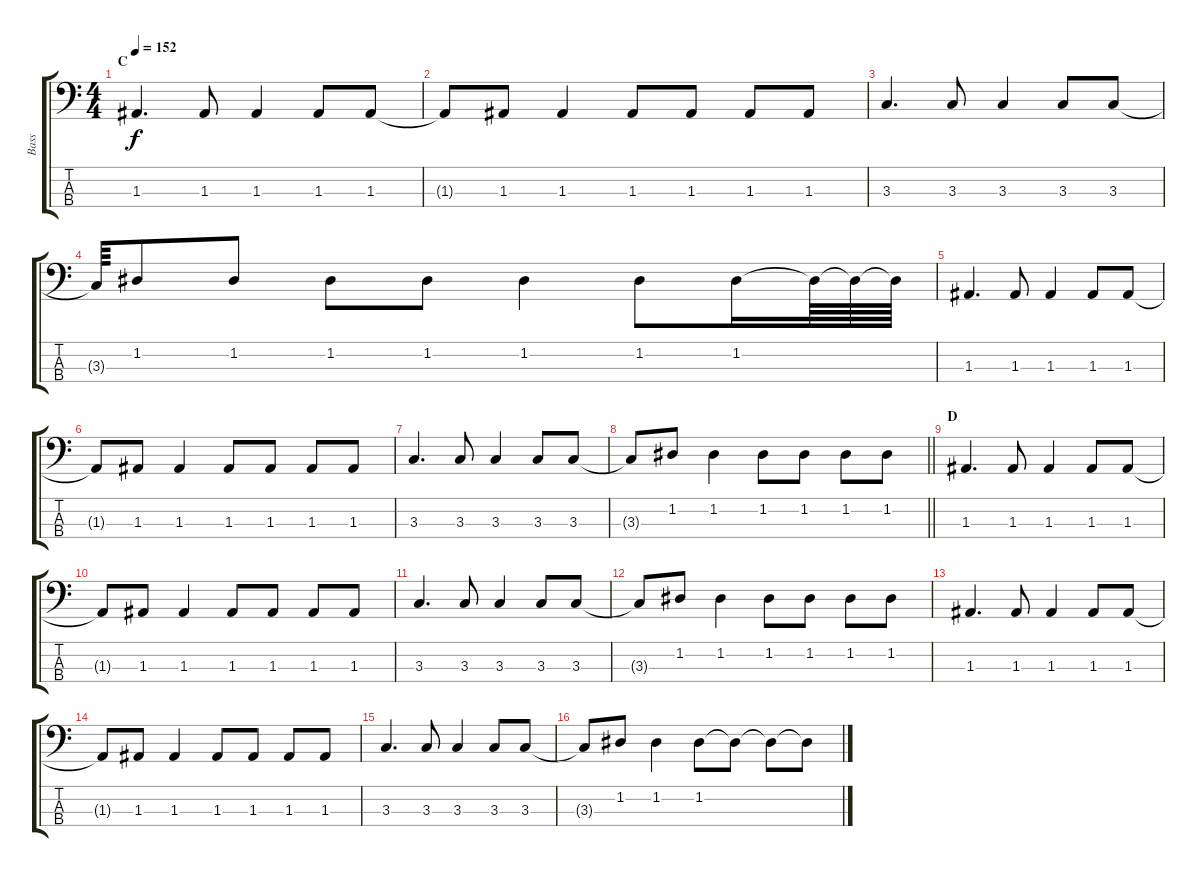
\track ("Bass" "Bass") {instrument electricbasspick}
\staff {score tabs}
\tuning (G2 D2 A1 E1) {hide}
\ts (4 4)
\section ("" "C")
\tempo 152
\clef f4
\ks c
1.3.4{d dy f} 1.3.8 1.3.4 1.3.8 1.3.8 |
1.3{t}.8 1.3.8 1.3.4 1.3.8 1.3.8 1.3.8 1.3.8 |
3.3.4{d} 3.3.8 3.3.4 3.3.8 3.3.8 |
3.3{t}.64 1.2.8 1.2.8 1.2.8 1.2.8 1.2.4 1.2.8 1.2.16 1.2{t}.64 1.2{t}.64 1.2{t}.64 |
1.3.4{d} 1.3.8 1.3.4 1.3.8 1.3.8 |
1.3{t}.8 1.3.8 1.3.4 1.3.8 1.3.8 1.3.8 1.3.8 |
3.3.4{d} 3.3.8 3.3.4 3.3.8 3.3.8 |
\barLineRight lightlight
3.3{t}.8 1.2.8 1.2.4 1.2.8 1.2.8 1.2.8 1.2.8 |
\section ("" "D")
1.3.4{d} 1.3.8 1.3.4 1.3.8 1.3.8 |
1.3{t}.8 1.3.8 1.3.4 1.3.8 1.3.8 1.3.8 1.3.8 |
3.3.4{d} 3.3.8 3.3.4 3.3.8 3.3.8 |
3.3{t}.8 1.2.8 1.2.4 1.2.8 1.2.8 1.2.8 1.2.8 |
1.3.4{d} 1.3.8 1.3.4 1.3.8 1.3.8 |
1.3{t}.8 1.3.8 1.3.4 1.3.8 1.3.8 1.3.8 1.3.8 |
3.3.4{d} 3.3.8 3.3.4 3.3.8 3.3.8 |
3.3{t}.8 1.2.8 1.2.4 1.2.8 1.2{t}.8 1.2{t}.8 1.2{t}.8
